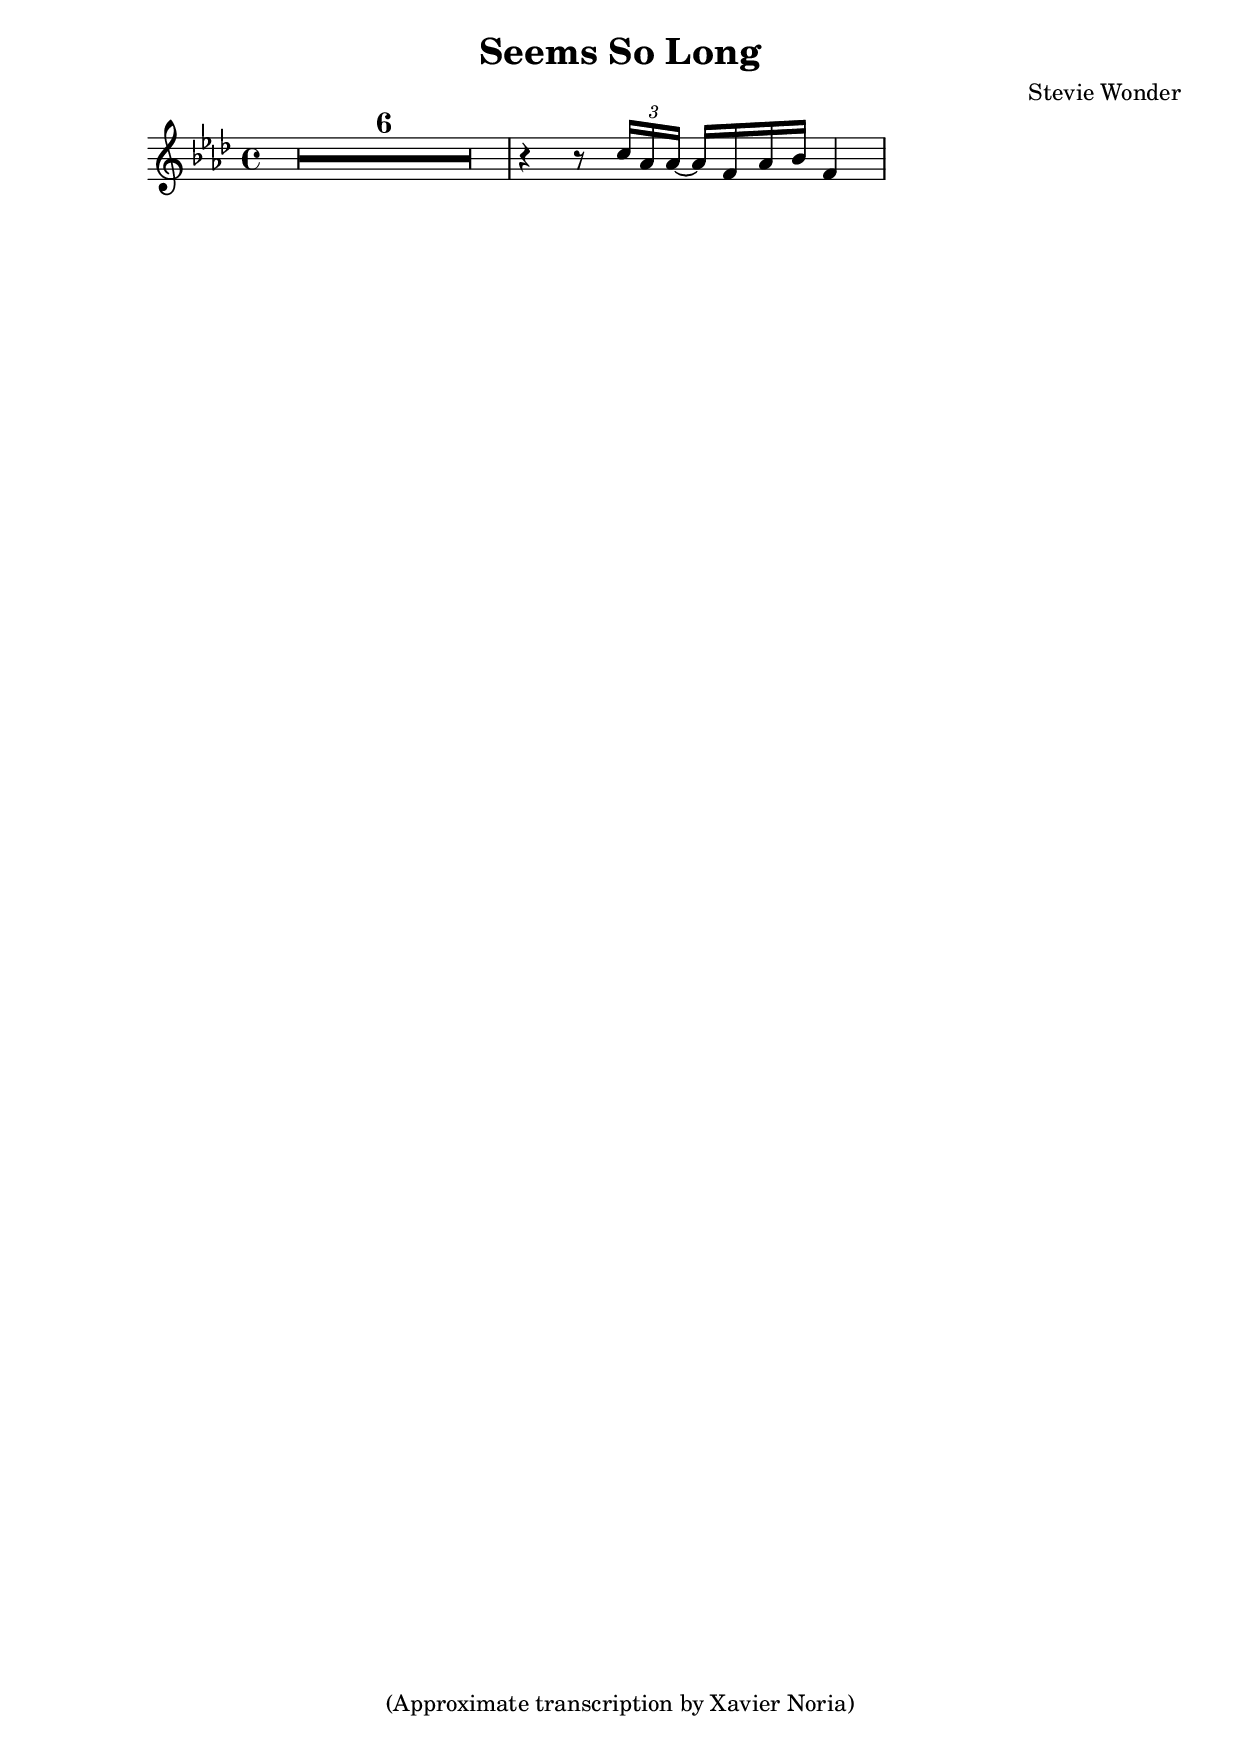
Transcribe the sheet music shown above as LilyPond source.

\version "2.16.1"

\include "english.ly"

\header {
  title    = "Seems So Long"
  composer = "Stevie Wonder"
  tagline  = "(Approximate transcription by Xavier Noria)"
}

melody = \relative c'' {
  \clef treble
  \key af \major
  \time 4/4
  % \tempo 4 = 62

  \compressFullBarRests
  \override MultiMeasureRest #'expand-limit = #2
  \override Glissando #'style = #'zigzag


  % --- Introduction -----------------------------------------------------------

  % 1 ~ 0:00
  R1*6 |

  % 2 ~ 0:29
  r4 r8 \times 2/3 { c16 af af ~ } af16 f af bf f4 
}

\score {
  \new Staff \melody
}
